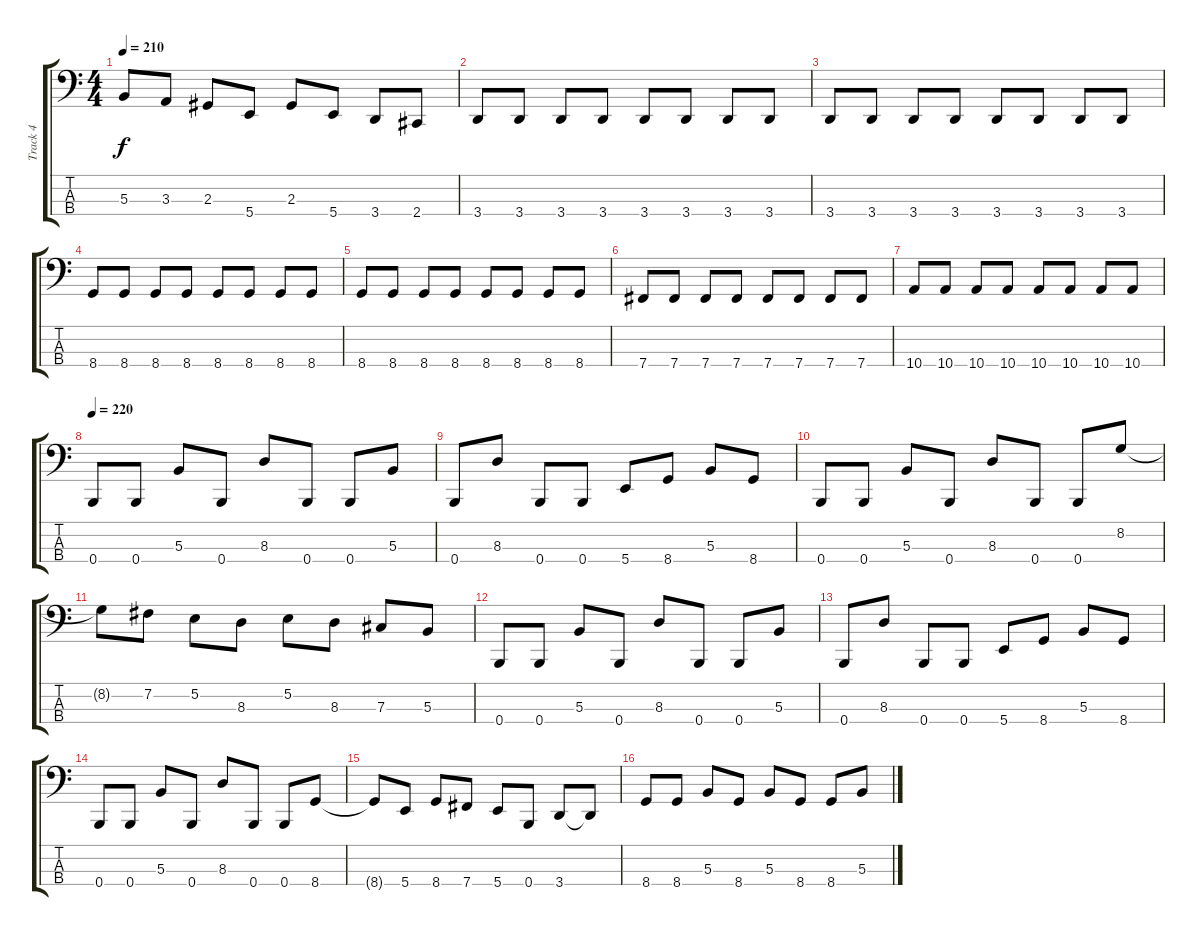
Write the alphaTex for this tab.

\track ("Track 4" "Track 4") {instrument electricbasspick}
\staff {score tabs}
\tuning (E2 B1 Gb1 B0) {hide}
\ts (4 4)
\tempo 210
\clef f4
\ks c
5.3.8{dy f} 3.3.8 2.3.8 5.4.8 2.3.8 5.4.8 3.4.8 2.4.8 |
3.4.8 3.4.8 3.4.8 3.4.8 3.4.8 3.4.8 3.4.8 3.4.8 |
3.4.8 3.4.8 3.4.8 3.4.8 3.4.8 3.4.8 3.4.8 3.4.8 |
8.4.8 8.4.8 8.4.8 8.4.8 8.4.8 8.4.8 8.4.8 8.4.8 |
8.4.8 8.4.8 8.4.8 8.4.8 8.4.8 8.4.8 8.4.8 8.4.8 |
7.4.8 7.4.8 7.4.8 7.4.8 7.4.8 7.4.8 7.4.8 7.4.8 |
10.4.8 10.4.8 10.4.8 10.4.8 10.4.8 10.4.8 10.4.8 10.4.8 |
\tempo 220
0.4.8 0.4.8 5.3.8 0.4.8 8.3.8 0.4.8 0.4.8 5.3.8 |
0.4.8 8.3.8 0.4.8 0.4.8 5.4.8 8.4.8 5.3.8 8.4.8 |
0.4.8 0.4.8 5.3.8 0.4.8 8.3.8 0.4.8 0.4.8 8.2.8 |
8.2{t}.8 7.2.8 5.2.8 8.3.8 5.2.8 8.3.8 7.3.8 5.3.8 |
0.4.8 0.4.8 5.3.8 0.4.8 8.3.8 0.4.8 0.4.8 5.3.8 |
0.4.8 8.3.8 0.4.8 0.4.8 5.4.8 8.4.8 5.3.8 8.4.8 |
0.4.8 0.4.8 5.3.8 0.4.8 8.3.8 0.4.8 0.4.8 8.4.8 |
8.4{t}.8 5.4.8 8.4.8 7.4.8 5.4.8 0.4.8 3.4.8 3.4{t}.8 |
8.4.8 8.4.8 5.3.8 8.4.8 5.3.8 8.4.8 8.4.8 5.3.8
